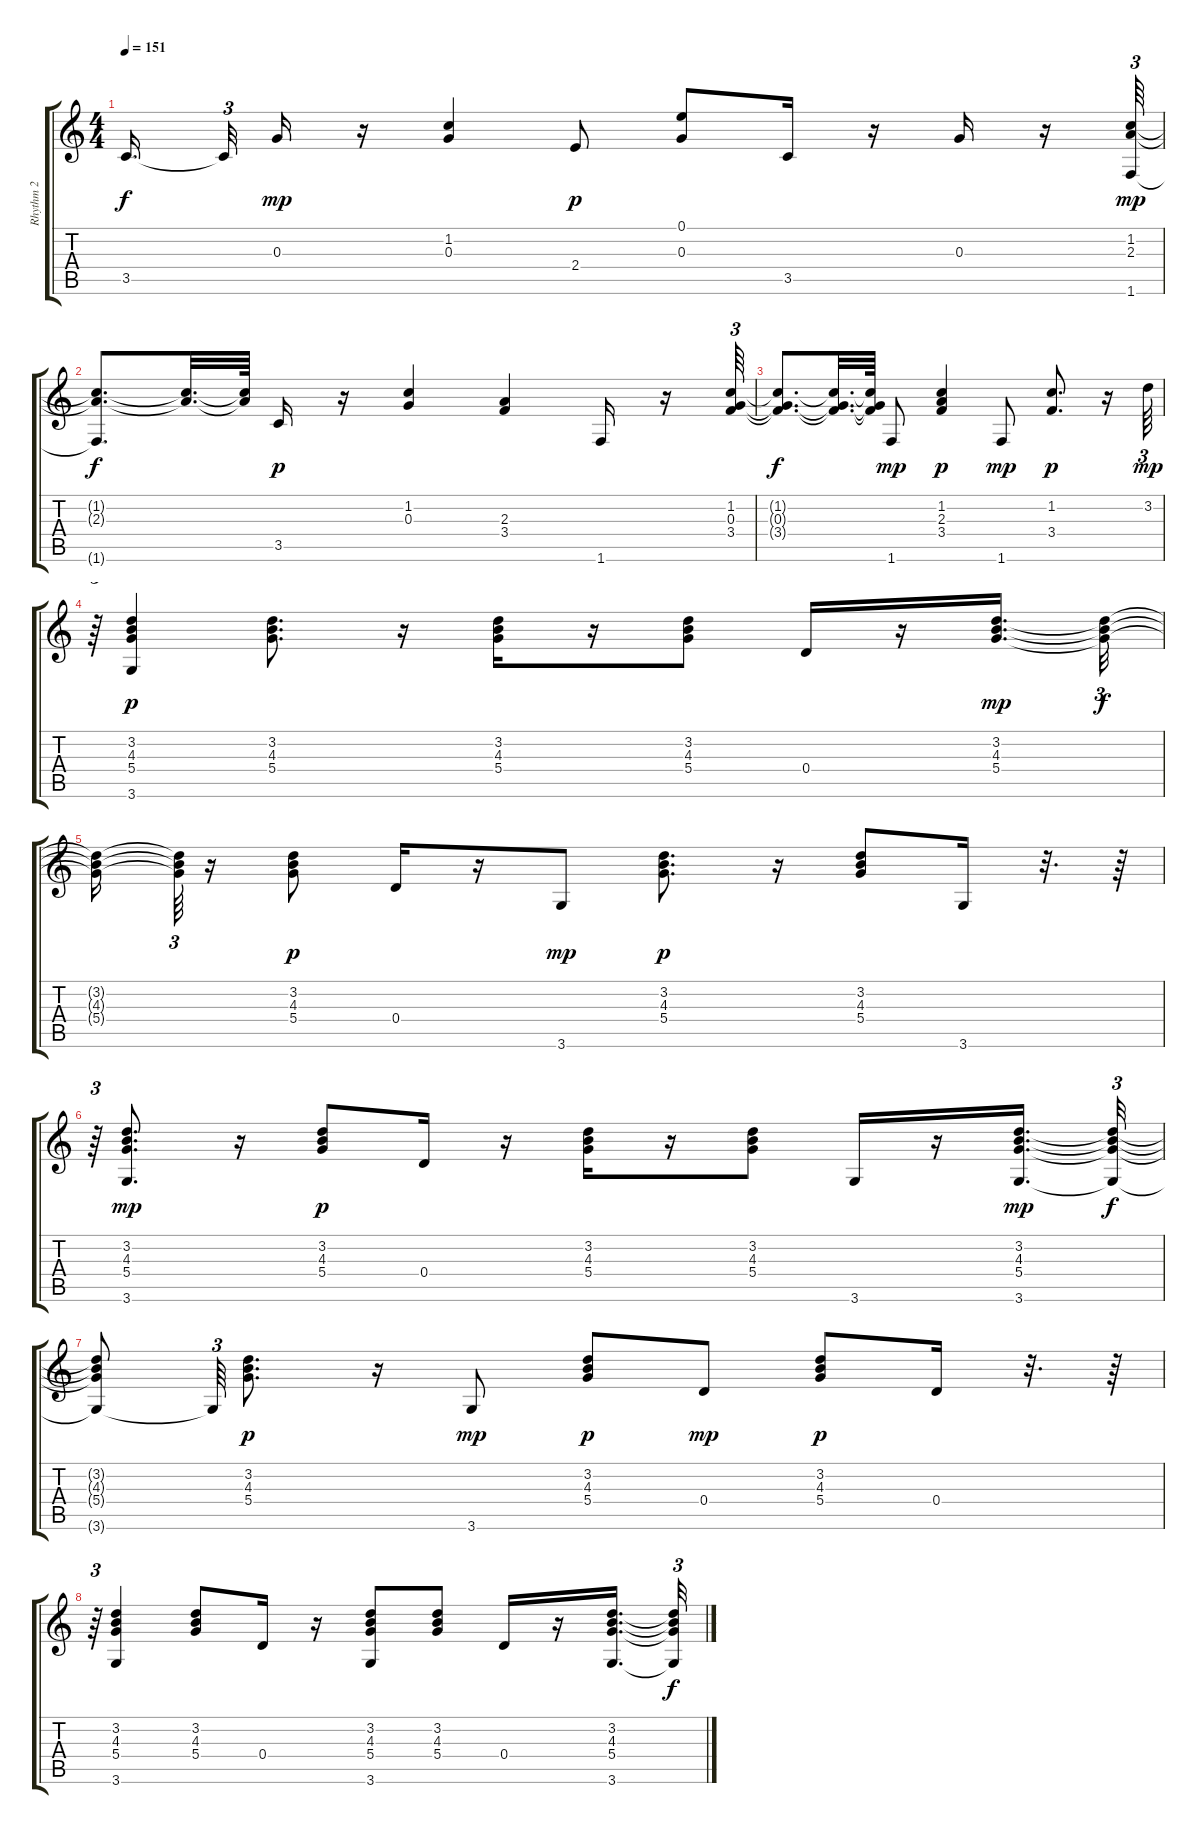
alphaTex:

\track ("Rhythm 2" "Rhythm 2") {instrument distortionguitar}
\staff {score tabs}
\tuning (E4 B3 G3 D3 A2 E2) {hide}
\ts (4 4)
\tempo 151
\clef g2
\ks c
3.5{t}.16{d dy f beam splitsecondary} 3.5{t}.32{tu (3 2)} 0.3.16{dy mp} r.16 (1.2 0.3).4 2.4.8{dy p} (0.1 0.3).8 3.5.16 r.16 0.3.16 r.16 (1.2 2.3 1.6).64{tu (3 2) dy mp} |
(1.2{t} 2.3{t} 1.6{t}).8{d dy f} (1.2{t} 2.3{t}).32{d} (1.2{t} 2.3{t}).64 3.5.16{dy p} r.16 (1.2 0.3).4 (2.3 3.4).4 1.6.16 r.16 (1.2 0.3 3.4).64{tu (3 2)} |
(1.2{t} 0.3{t} 3.4{t}).8{d dy f} (1.2{t} 0.3{t} 3.4{t}).32{d} (1.2{t} 0.3{t} 3.4{t}).64 1.6.8{dy mp} (1.2 2.3 3.4).4{dy p} 1.6.8{dy mp} (1.2 3.4).8{d dy p} r.16 3.2.64{tu (3 2) dy mp} |
r.64{tu (3 2)} (3.2 4.3 5.4 3.6).4{dy p} (3.2 4.3 5.4).8{d} r.16 (3.2 4.3 5.4).16 r.16 (3.2 4.3 5.4).8 0.4.16 r.16 (3.2 4.3 5.4).16{d dy mp} (3.2{t} 4.3{t} 5.4{t}).32{tu (3 2) dy f} |
(3.2{t} 4.3{t} 5.4{t}).16 (3.2{t} 4.3{t} 5.4{t}).64{tu (3 2)} r.16 (3.2 4.3 5.4).8{dy p} 0.4.16 r.16 3.6.8{dy mp} (3.2 4.3 5.4).8{d dy p} r.16 (3.2 4.3 5.4).8 3.6.16 r.32{d} r.64 |
r.64{tu (3 2)} (3.2 4.3 5.4 3.6).8{d dy mp} r.16 (3.2 4.3 5.4).8{dy p} 0.4.16 r.16 (3.2 4.3 5.4).16 r.16 (3.2 4.3 5.4).8 3.6.16 r.16 (3.2 4.3 5.4 3.6).16{d dy mp} (3.2{t} 4.3{t} 5.4{t} 3.6{t}).32{tu (3 2) dy f} |
(3.2{t} 4.3{t} 5.4{t} 3.6{t}).8 3.6{t}.64{tu (3 2)} (3.2 4.3 5.4).8{d dy p} r.16 3.6.8{dy mp} (3.2 4.3 5.4).8{dy p} 0.4.8{dy mp} (3.2 4.3 5.4).8{dy p} 0.4.16 r.32{d} r.64 |
r.64{tu (3 2)} (3.2 4.3 5.4 3.6).4 (3.2 4.3 5.4).8 0.4.16 r.16 (3.2 4.3 5.4 3.6).8 (3.2 4.3 5.4).8 0.4.16 r.16 (3.2 4.3 5.4 3.6).16{d} (3.2{t} 4.3{t} 5.4{t} 3.6{t}).32{tu (3 2) dy f}
